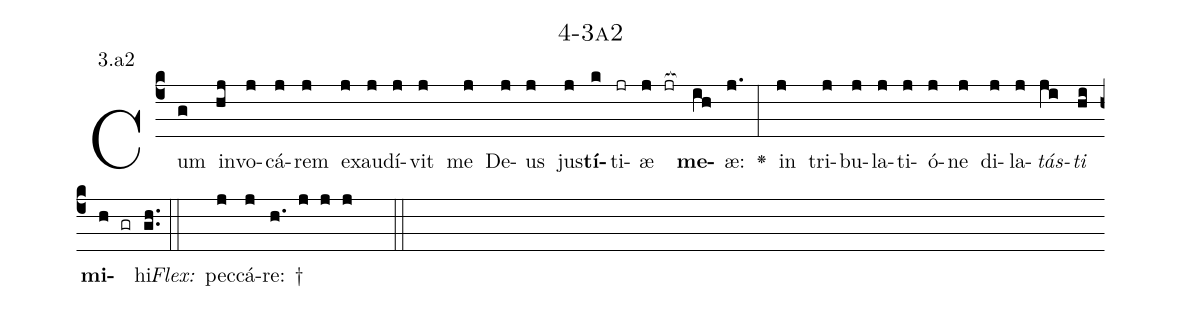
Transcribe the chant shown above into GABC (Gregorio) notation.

name: 4-3a2;
annotation: 3.a2;
%%
(c4)Cum(g) in(hj)vo(j)cá(j)rem(j) ex(j)au(j)dí(j)vit(j) me(j) De(j)us(j) jus(j)<b>tí</b>(k)ti(jr)æ(j jr[ocb:1{]) <b>me</b>(ih[ocb:0}])æ:(j.) <v>\greheightstar</v>(:) in(j) tri(j)bu(j)la(j)ti(j)ó(j)ne(j) di(j)la(j)<i>tás</i>(ji)<i>ti</i>(hi) <b>mi</b>(h gr)hi.(gh..) (::)
<i>Flex:</i>()  pec(j)cá(j)re: †(h. j j j  ::)

%E(j) u(j) o(ji) u(hi) a(h) e.(gh..) (::)
